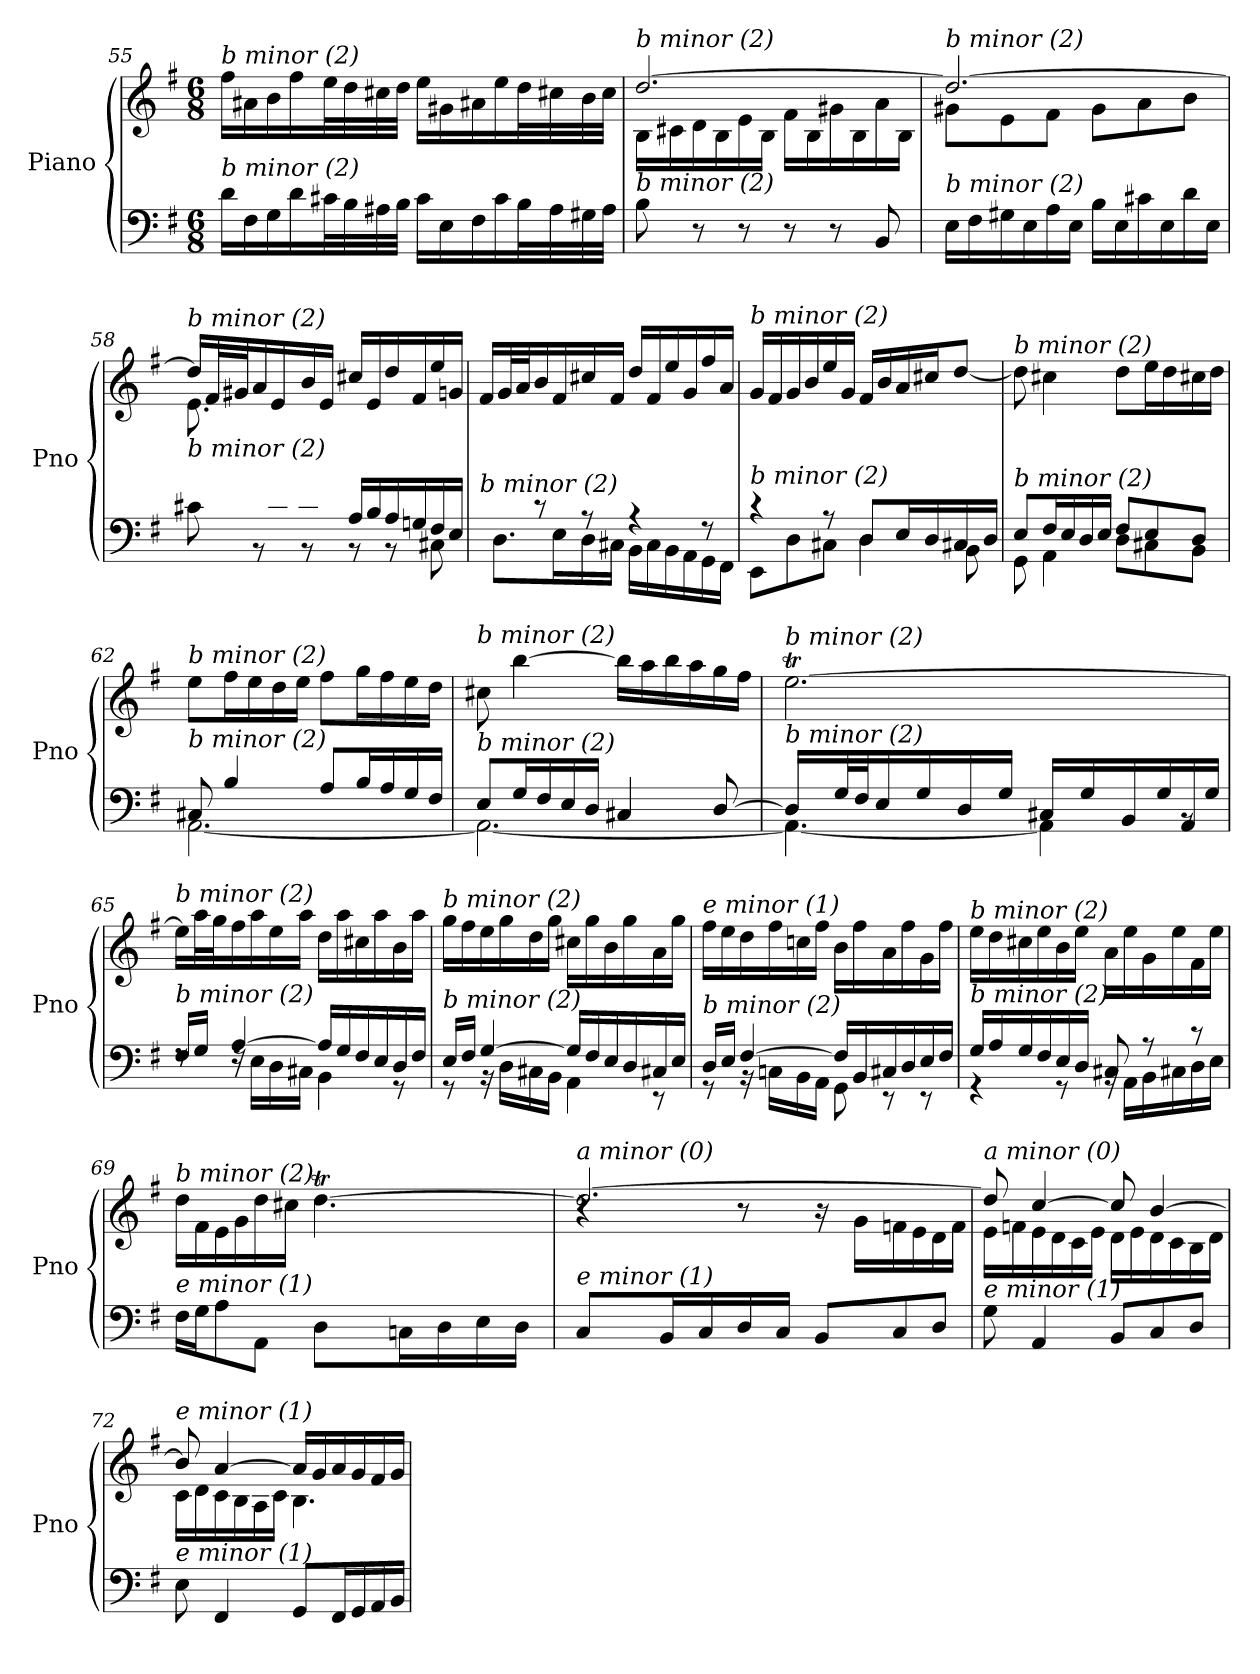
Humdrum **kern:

**kern	**kern
*part1	*part1
*staff2	*staff1
*I"Piano	*
*I'Pno	*
*clefF4	*clefG2
*k[f#]	*k[f#]
*M6/8	*M6/8
=55	=55
!	!LO:TX:i:t=b minor (2)
!LO:TX:i:t=b minor (2)	!
16d\LL	16ff#\LL
16F#\	16a#X\
16G\	16b\
16d\	16ff#\
32c#X\L	32ee\L
32B\	32dd\
32A#X\	32cc#X\
32B\JJJ	32dd\JJJ
16c#\LL	16ee\LL
16E\	16g#X\
16F#\	16a#X\
16c#\	16ee\
32B\L	32dd\L
32A#\	32cc#X\
32G#X\	32b\
32A#\JJJ	32cc#\JJJ
=56	=56
*	*^
!	!LO:TX:i:t=b minor (2)	!
!LO:TX:i:t=b minor (2)	!	!
8B\	[2.dd/	16B\LL
.	.	16c#X\
8r	.	16d\
.	.	16B\
8r	.	16e\
.	.	16B\JJ
8r	.	16f#\LL
.	.	16B\
8r	.	16g#X\
.	.	16B\
8BB/	.	16a\
.	.	16B\JJ
!!LO:LB:g=z	!!
=57	=57	=57
!	!LO:TX:i:t=b minor (2)	!
!LO:TX:i:t=b minor (2)	!	!
16E\LL	2.dd/_	8g#X\L
16F#\	.	.
16G#X\	.	8e\
16E\	.	.
16A\	.	8f#\J
16E\JJ	.	.
16B\LL	.	8g#\L
16E\	.	.
16c#X\	.	8a\
16E\	.	.
16d\	.	8b\J
16E\JJ	.	.
=58	=58	=58
*^	*	*
!	!	!LO:TX:i:t=b minor (2)	!
!LO:TX:i:t=b minor (2)	!	!	!
8.ryy	8c#X\	16dd/LL]	8.e\L
.	.	32f#/L	.
.	.	32g#X/J	.
.	8rBB	16a/	.
16d/L	.	16e/	2ryy
16c#X/	8rBB	16b/	.
16B/JJ	.	16e/JJ	.
16A/LL	8rBB	16cc#X/LL	.
16B/	.	16e/	.
16A/	8rBB	16dd/	.
16Gn/	.	16f#/	.
16F#/	8C#X\	16ee/	.
16E/JJ	.	16gn/JJ	16ryy
=59	=59	=59	=59
!	!	!LO:TX:i:t=b minor (2)	!
!LO:TX:i:t=b minor (2)	!	!	!
*	*	*v	*v
8D/yy	8.D\L	16f#/LL
.	.	32g/L
.	.	32a/J
8r	.	16b/
.	16E\L	16f#/
8r	16D\	16cc#X/
.	16C#X\JJ	16f#/JJ
4r	16BB\LL	16dd/LL
.	16C#\	16f#/
.	16BB\	16ee/
.	16AA\	16g/
8r	16GG\	16ff#/
.	16FF#\JJ	16a/JJ
!!LO:LB:g=z
=60	=60	=60
!	!	!LO:TX:i:t=b minor (2)
!LO:TX:i:t=b minor (2)	!	!
4r	8EE\L	16g/LL
.	.	16f#/
.	8D\	16g/
.	.	16b/
8r	8C#X\J	16ee/
.	.	16g/JJ
8D/L	4D\	16f#/LL
.	.	16b/
16E/L	.	16a/
16D/	.	16cc#X/J
16C#X/	8BB\	[8dd/J
16D/JJ	.	.
=61	=61	=61
!	!	!LO:TX:i:t=b minor (2)
!LO:TX:i:t=b minor (2)	!	!
8E/L	8GG\	8dd\]
16F#/L	4AA\	4cc#X\
16E/	.	.
16D/	.	.
16E/JJ	.	.
8F#/L	8D\L	8dd\L
8E/	8C#X\	16ee\L
.	.	16dd\
8D/J	8BB\J	16cc#X\
.	.	16dd\JJ
=62	=62	=62
!	!	!LO:TX:i:t=b minor (2)
!LO:TX:i:t=b minor (2)	!	!
8C#X/	[2.AA\	8ee\L
4B/	.	16ff#\L
.	.	16ee\
.	.	16dd\
.	.	16ee\JJ
8A/L	.	8ff#\L
16B/L	.	16gg\L
16A/	.	16ff#\
16G/	.	16ee\
16F#/JJ	.	16dd\JJ
=63	=63	=63
!	!	!LO:TX:i:t=b minor (2)
!LO:TX:i:t=b minor (2)	!	!
8E/L	2.AA\_	8cc#X\
16G/L	.	[4bb\
16F#/	.	.
16E/	.	.
16D/JJ	.	.
4C#X/	.	16bb\LL]
.	.	16aa\
.	.	16bb\
.	.	16aa\
[8D/	.	16gg\
.	.	16ff#\JJ
!!LO:PB:g=z
=64	=64	=64
*	*	*^
!	!	!LO:TX:i:t=b minor (2)	!
!LO:TX:i:t=b minor (2)	!	!	!
16D/LL]	4.AA\_	[2.eeT\	32ff#!yy
.	.	.	32ee!yy
32G/L	.	.	32ff#!yy
32F#/J	.	.	32ee!yy
16E/	.	.	32ff#!yy
.	.	.	32ee!yy
16G/	.	.	32ff#!yy
.	.	.	32ee!yy
16D/	.	.	32ff#!yy
.	.	.	32ee!yy
16G/JJ	.	.	32ff#!yy
.	.	.	32ee!yy
16C#X/LL	4AA\]	.	32ff#!yy
.	.	.	32ee!yy
16G/	.	.	32ff#!yy
.	.	.	32ee!yy
16BB/	.	.	32ff#!yy
.	.	.	8..ee!yy
16G/	.	.	.
16AA/	8rBB	.	.
16G/JJ	.	.	.
*	*	*v	*v
=65	=65	=65
!	!	!LO:TX:i:t=b minor (2)
!LO:TX:i:t=b minor (2)	!	!
16F#/LL	8rF	16ee\LL]
16G/JJ	.	32aa\L
.	.	32gg\J
[4A/	16rF	16ff#\
.	16E\LL	16aa\
.	16D\	16ee\
.	16C#X\JJ	16aa\JJ
16A/LL]	4BB\	16dd\LL
16G/	.	16aa\
16F#/	.	16cc#X\
16E/	.	16aa\
16D/	8r	16b\
16F#/JJ	.	16aa\JJ
=66	=66	=66
!	!	!LO:TX:i:t=b minor (2)
!LO:TX:i:t=b minor (2)	!	!
16E/LL	8r	16gg\LL
16F#/JJ	.	16ff#\
[4G/	16r	16ee\
.	16D\LL	16gg\
.	16C#X\	16dd\
.	16BB\JJ	16gg\JJ
16G/LL]	4AA\	16cc#X\LL
16F#/	.	16gg\
16E/	.	16b\
16D/	.	16gg\
16C#X/	8r	16a\
16E/JJ	.	16gg\JJ
!!LO:LB:g=z
=67	=67	=67
!	!	!LO:TX:i:t=e minor (1)
!LO:TX:i:t=b minor (2)	!	!
16D/LL	8r	16ff#\LL
16E/JJ	.	16ee\
[4F#/	16r	16dd\
.	16Cn\LL	16ff#\
.	16BB\	16ccn\
.	16AA\JJ	16ff#\JJ
16F#/LL]	8GG\	16b\LL
16BB/	.	16ff#\
16C#X/	8r	16a\
16D/	.	16ff#\
16E/	8r	16g\
16F#/JJ	.	16ff#\JJ
=68	=68	=68
!	!	!LO:TX:i:t=b minor (2)
!LO:TX:i:t=b minor (2)	!	!
16G/LL	4r	16ee\LL
16A/	.	16dd\
16G/	.	16cc#X\
16F#/	.	16ee\
16E/	8r	16b\
16D/JJ	.	16ee\JJ
8C#X/	16rBB	16a\LL
.	16AA\LL	16ee\
8r	16BB\	16g\
.	16C#X\	16ee\
8r	16D\	16f#\
.	16E\JJ	16ee\JJ
=69	=69	=69
*	*	*^
!	!	!LO:TX:i:t=b minor (2)	!
!LO:TX:i:t=e minor (1)	!	!	!
4.ryy	16F#\LL	16dd\LL	4.ryy
.	16G\J	16f#\	.
.	8A\	16e\	.
.	.	16g\	.
.	8AA\J	16dd\	.
.	.	16cc#X\JJ	.
4.ryy	8D\L	[4.ddT\	32ee!yy
.	.	.	32dd!yy
.	.	.	32ee!yy
.	.	.	32dd!yy
.	16Cn\L	.	32ee!yy
.	.	.	32dd!yy
.	16D\	.	32ee!yy
.	.	.	32dd!yy
.	16E\	.	32ee!yy
.	.	.	32dd!yy
.	16D\JJ	.	32ee!yy
.	.	.	32dd!yy
*v	*v	*	*
=70	=70	=70
*	*	*^
!	!LO:TX:i:t=a minor (0)	!	!
!LO:TX:i:t=e minor (1)	!	!	!
8C/L	2.dd/_	32ee!yy	4r
.	.	32dd!yy	.
.	.	32ee!yy	.
.	.	32dd!yy	.
16BB/L	.	32ee!yy	.
.	.	32dd!yy	.
16C/	.	32ee!yy	.
.	.	32dd!yy	.
16D/	.	32ee!yy	8r
.	.	32dd!yy	.
16C/JJ	.	32ee!yy	.
.	.	32dd!yy	.
8BB/L	.	32ee!yy	16r
.	.	32dd!yy	.
.	.	32ee!yy	16g\LL
.	.	[32dd!yy	.
8C/	.	4dd!yy]	16fn\
.	.	.	16e\
8D/J	.	.	16d\
.	.	.	16f\JJ
!!LO:LB:g=z
=71	=71	=71	=71
!	!LO:TX:i:t=a minor (0)	!	!
!LO:TX:i:t=e minor (1)	!	!	!
*	*	*v	*v
8G\	8dd/]	16e\LL
.	.	16fn\
4AA/	[4cc/	16e\
.	.	16d\
.	.	16c\
.	.	16e\JJ
8BB/L	8cc/]	16d\LL
.	.	16e\
8C/	[4b/	16d\
.	.	16c\
8D/J	.	16B\
.	.	16d\JJ
=72	=72	=72
!	!LO:TX:i:t=e minor (1)	!
!LO:TX:i:t=e minor (1)	!	!
8E\	8b/]	16c\LL
.	.	16d\
4FF#/	[4a/	16c\
.	.	16B\
.	.	16A\
.	.	16c\JJ
8GG/L	16a/LL]	4.B\
.	16g/	.
16FF#/L	16a/	.
16GG/	16g/	.
16AA/	16f#/	.
16BB/JJ	16g/JJ	.
*	*v	*v
=	=
*-	*-
